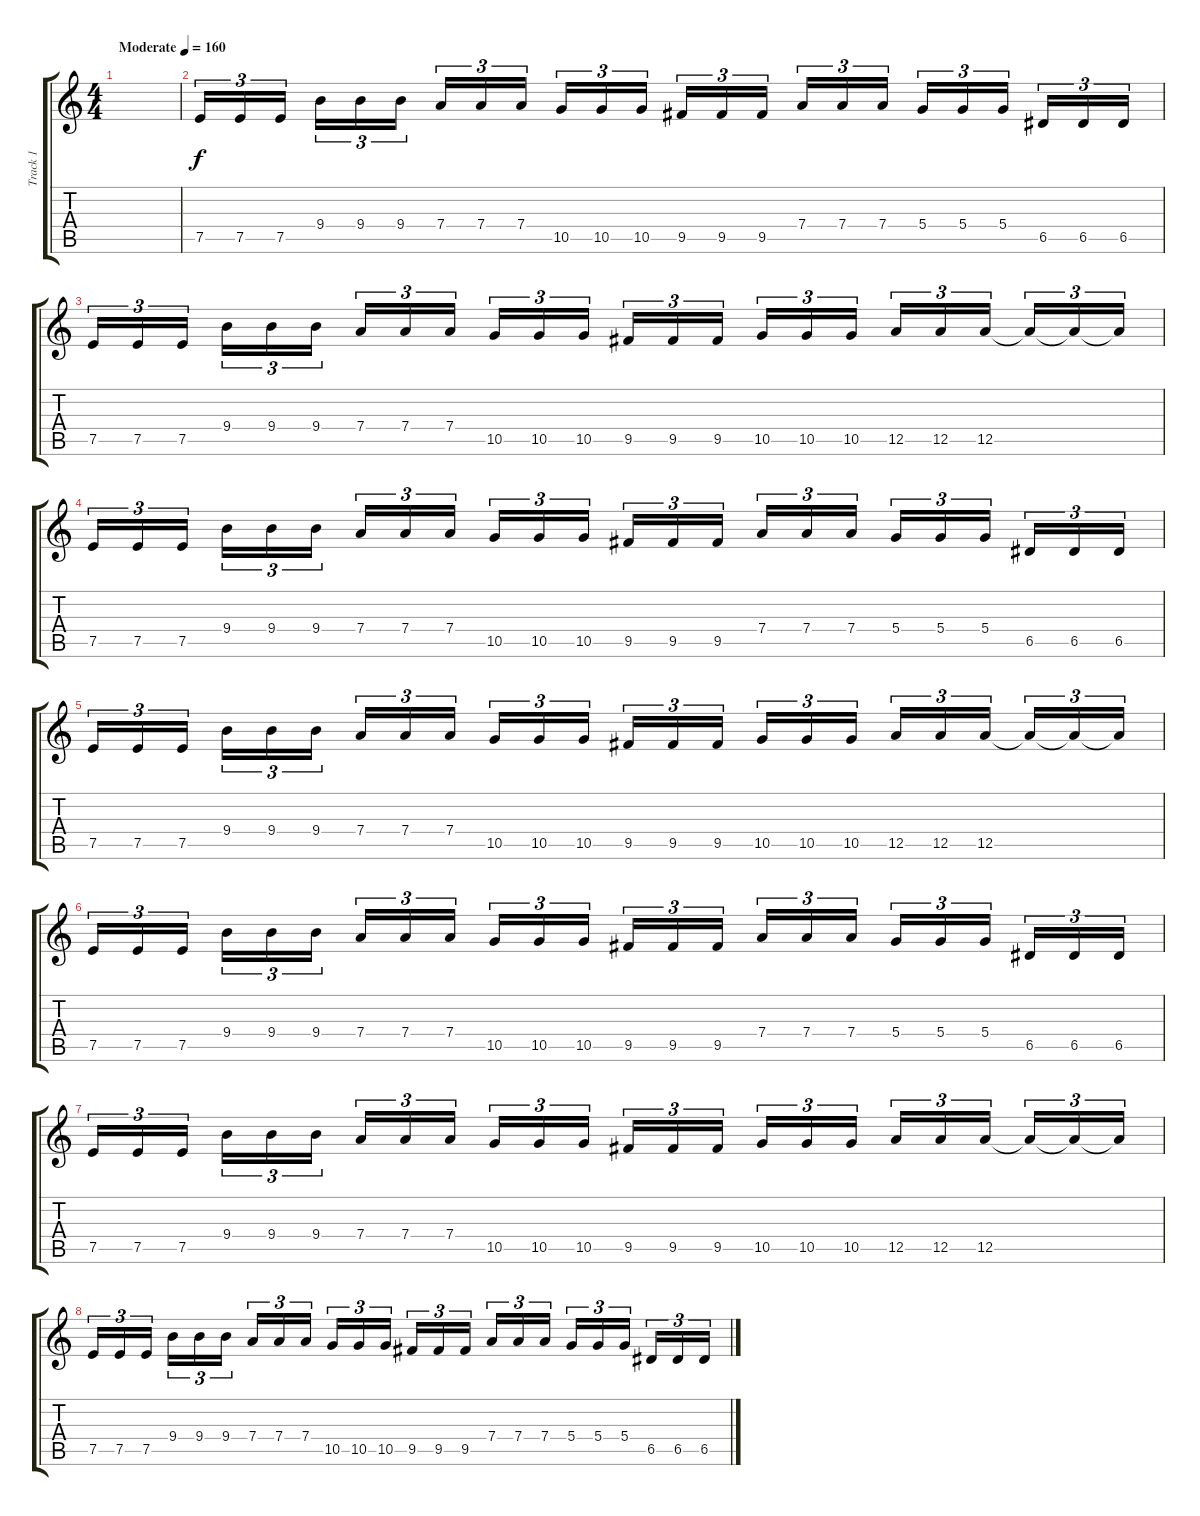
\track ("Track 1" "Track 1") {instrument distortionguitar}
\staff {score tabs}
\tuning (E4 B3 G3 D3 A2 E2) {hide}
\ts (4 4)
\tempo (160 "Moderate")
\clef g2
\ks c
|
7.5.16{tu (3 2)} 7.5.16{tu (3 2)} 7.5.16{tu (3 2) beam splitsecondary} 9.4.16{tu (3 2)} 9.4.16{tu (3 2)} 9.4.16{tu (3 2)} 7.4.16{tu (3 2)} 7.4.16{tu (3 2)} 7.4.16{tu (3 2) beam splitsecondary} 10.5.16{tu (3 2)} 10.5.16{tu (3 2)} 10.5.16{tu (3 2)} 9.5.16{tu (3 2)} 9.5.16{tu (3 2)} 9.5.16{tu (3 2) beam splitsecondary} 7.4.16{tu (3 2)} 7.4.16{tu (3 2)} 7.4.16{tu (3 2)} 5.4.16{tu (3 2)} 5.4.16{tu (3 2)} 5.4.16{tu (3 2) beam splitsecondary} 6.5.16{tu (3 2)} 6.5.16{tu (3 2)} 6.5.16{tu (3 2)} |
7.5.16{tu (3 2)} 7.5.16{tu (3 2)} 7.5.16{tu (3 2) beam splitsecondary} 9.4.16{tu (3 2)} 9.4.16{tu (3 2)} 9.4.16{tu (3 2)} 7.4.16{tu (3 2)} 7.4.16{tu (3 2)} 7.4.16{tu (3 2) beam splitsecondary} 10.5.16{tu (3 2)} 10.5.16{tu (3 2)} 10.5.16{tu (3 2)} 9.5.16{tu (3 2)} 9.5.16{tu (3 2)} 9.5.16{tu (3 2) beam splitsecondary} 10.5.16{tu (3 2)} 10.5.16{tu (3 2)} 10.5.16{tu (3 2)} 12.5.16{tu (3 2)} 12.5.16{tu (3 2)} 12.5.16{tu (3 2) beam splitsecondary} 12.5{t}.16{tu (3 2)} 12.5{t}.16{tu (3 2)} 12.5{t}.16{tu (3 2)} |
7.5.16{tu (3 2)} 7.5.16{tu (3 2)} 7.5.16{tu (3 2) beam splitsecondary} 9.4.16{tu (3 2)} 9.4.16{tu (3 2)} 9.4.16{tu (3 2)} 7.4.16{tu (3 2)} 7.4.16{tu (3 2)} 7.4.16{tu (3 2) beam splitsecondary} 10.5.16{tu (3 2)} 10.5.16{tu (3 2)} 10.5.16{tu (3 2)} 9.5.16{tu (3 2)} 9.5.16{tu (3 2)} 9.5.16{tu (3 2) beam splitsecondary} 7.4.16{tu (3 2)} 7.4.16{tu (3 2)} 7.4.16{tu (3 2)} 5.4.16{tu (3 2)} 5.4.16{tu (3 2)} 5.4.16{tu (3 2) beam splitsecondary} 6.5.16{tu (3 2)} 6.5.16{tu (3 2)} 6.5.16{tu (3 2)} |
7.5.16{tu (3 2)} 7.5.16{tu (3 2)} 7.5.16{tu (3 2) beam splitsecondary} 9.4.16{tu (3 2)} 9.4.16{tu (3 2)} 9.4.16{tu (3 2)} 7.4.16{tu (3 2)} 7.4.16{tu (3 2)} 7.4.16{tu (3 2) beam splitsecondary} 10.5.16{tu (3 2)} 10.5.16{tu (3 2)} 10.5.16{tu (3 2)} 9.5.16{tu (3 2)} 9.5.16{tu (3 2)} 9.5.16{tu (3 2) beam splitsecondary} 10.5.16{tu (3 2)} 10.5.16{tu (3 2)} 10.5.16{tu (3 2)} 12.5.16{tu (3 2)} 12.5.16{tu (3 2)} 12.5.16{tu (3 2) beam splitsecondary} 12.5{t}.16{tu (3 2)} 12.5{t}.16{tu (3 2)} 12.5{t}.16{tu (3 2)} |
7.5.16{tu (3 2)} 7.5.16{tu (3 2)} 7.5.16{tu (3 2) beam splitsecondary} 9.4.16{tu (3 2)} 9.4.16{tu (3 2)} 9.4.16{tu (3 2)} 7.4.16{tu (3 2)} 7.4.16{tu (3 2)} 7.4.16{tu (3 2) beam splitsecondary} 10.5.16{tu (3 2)} 10.5.16{tu (3 2)} 10.5.16{tu (3 2)} 9.5.16{tu (3 2)} 9.5.16{tu (3 2)} 9.5.16{tu (3 2) beam splitsecondary} 7.4.16{tu (3 2)} 7.4.16{tu (3 2)} 7.4.16{tu (3 2)} 5.4.16{tu (3 2)} 5.4.16{tu (3 2)} 5.4.16{tu (3 2) beam splitsecondary} 6.5.16{tu (3 2)} 6.5.16{tu (3 2)} 6.5.16{tu (3 2)} |
7.5.16{tu (3 2)} 7.5.16{tu (3 2)} 7.5.16{tu (3 2) beam splitsecondary} 9.4.16{tu (3 2)} 9.4.16{tu (3 2)} 9.4.16{tu (3 2)} 7.4.16{tu (3 2)} 7.4.16{tu (3 2)} 7.4.16{tu (3 2) beam splitsecondary} 10.5.16{tu (3 2)} 10.5.16{tu (3 2)} 10.5.16{tu (3 2)} 9.5.16{tu (3 2)} 9.5.16{tu (3 2)} 9.5.16{tu (3 2) beam splitsecondary} 10.5.16{tu (3 2)} 10.5.16{tu (3 2)} 10.5.16{tu (3 2)} 12.5.16{tu (3 2)} 12.5.16{tu (3 2)} 12.5.16{tu (3 2) beam splitsecondary} 12.5{t}.16{tu (3 2)} 12.5{t}.16{tu (3 2)} 12.5{t}.16{tu (3 2)} |
7.5.16{tu (3 2)} 7.5.16{tu (3 2)} 7.5.16{tu (3 2) beam splitsecondary} 9.4.16{tu (3 2)} 9.4.16{tu (3 2)} 9.4.16{tu (3 2)} 7.4.16{tu (3 2)} 7.4.16{tu (3 2)} 7.4.16{tu (3 2) beam splitsecondary} 10.5.16{tu (3 2)} 10.5.16{tu (3 2)} 10.5.16{tu (3 2)} 9.5.16{tu (3 2)} 9.5.16{tu (3 2)} 9.5.16{tu (3 2) beam splitsecondary} 7.4.16{tu (3 2)} 7.4.16{tu (3 2)} 7.4.16{tu (3 2)} 5.4.16{tu (3 2)} 5.4.16{tu (3 2)} 5.4.16{tu (3 2) beam splitsecondary} 6.5.16{tu (3 2)} 6.5.16{tu (3 2)} 6.5.16{tu (3 2)}
